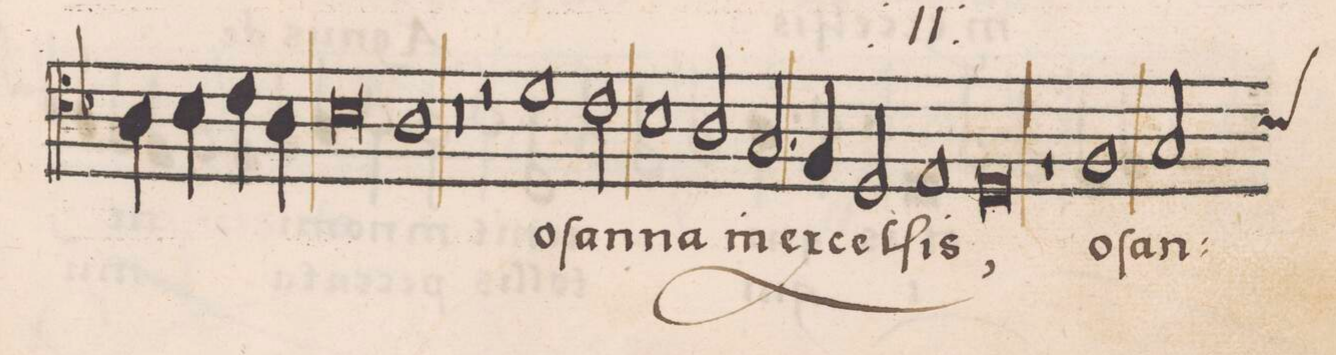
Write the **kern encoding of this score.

**kern	**text	**text
*I"BASSVS	*	*
*clefC4	*	*
*k[b-]	*	*
*met(C|)	*	*
*M2/1	*	*
4A\	.	.
4B-\	.	.
4c\	.	.
4A\	.	.
0B-	-na	.
*	*Xij	*
=66-	=66-	=66-
1A	.	.
=67	=67	=67
0r	.	.
=68-	=68-	=68-
2r	.	.
1d	o-	.
2c\	-ſan-	.
=69	=69	=69
1B-	-na	.
2A/	.	.
2.G/	in	.
=70-	=70-	=70-
4F/	ex-	.
2D/	-cel-	.
1E	-ſis,	.
=71-	=71-	=71-
0D	.	.
=72	=72	=72
1r	.	.
1F	o-	.
=73	=73	=73
2G/	-ſan-	.
*custos:B-	*	*
*-	*-	*-
